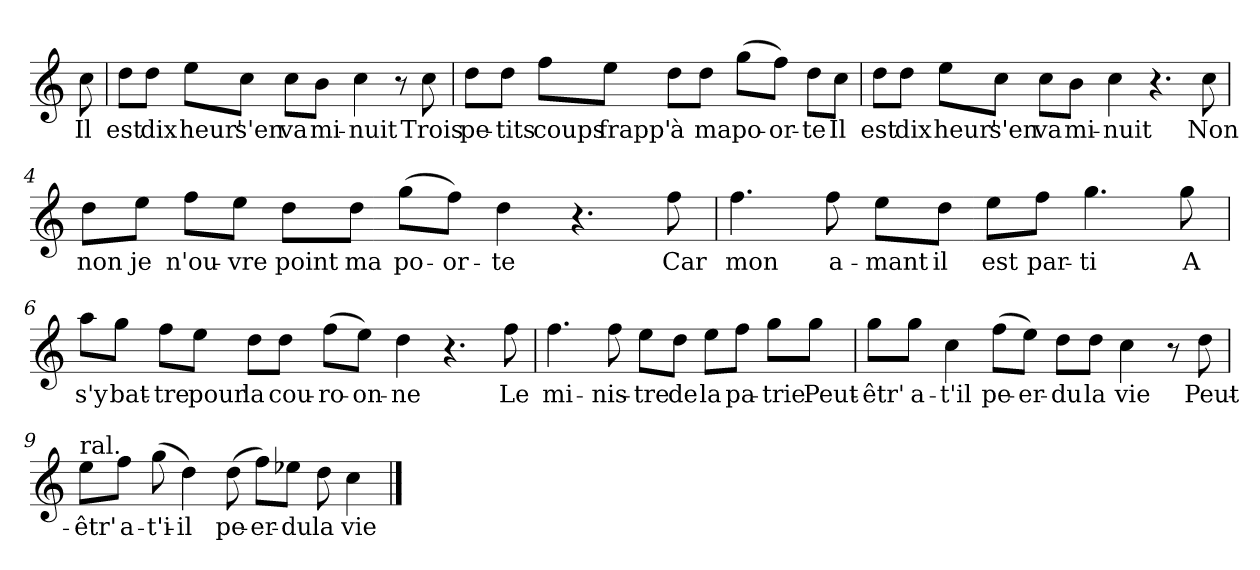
**kern	**text
*part1	*part1
*staff1	*staff1
*clefG2	*
*k[]	*
*C:	*
=	=
!	!LO:LY:b
8cc\	Il
=1	=1
!	!LO:LY:b
8dd\L	est
!	!LO:LY:b
8dd\J	dix
!	!LO:LY:b
8ee\L	heur'
!	!LO:LY:b
8cc\J	s'en
!	!LO:LY:b
8cc\L	va
!	!LO:LY:b
8b\J	mi-
!	!LO:LY:b
4cc\	-nuit
8r	.
!	!LO:LY:b
8cc\	Trois
=2	=2
!	!LO:LY:b
8dd\L	pe-
!	!LO:LY:b
8dd\J	-tits
!	!LO:LY:b
8ff\L	coups
!	!LO:LY:b
8ee\J	frapp'
!	!LO:LY:b
8dd\L	à
!	!LO:LY:b
8dd\J	ma
!	!LO:LY:b
(>8gg\L	po-
!	!LO:LY:b
8ff\J)	-or-
!	!LO:LY:b
8dd\L	-te
!	!LO:LY:b
8cc\J	Il
!!LO:LB:g=z
=3	=3
!	!LO:LY:b
8dd\L	est
!	!LO:LY:b
8dd\J	dix
!	!LO:LY:b
8ee\L	heur'
!	!LO:LY:b
8cc\J	s'en
!	!LO:LY:b
8cc\L	va
!	!LO:LY:b
8b\J	mi-
!	!LO:LY:b
4cc\	-nuit
4.r	.
!	!LO:LY:b
8cc\	Non
=4	=4
!	!LO:LY:b
8dd\L	non
!	!LO:LY:b
8ee\J	je
!	!LO:LY:b
8ff\L	n'ou-
!	!LO:LY:b
8ee\J	-vre
!	!LO:LY:b
8dd\L	point
!	!LO:LY:b
8dd\J	ma
!	!LO:LY:b
(>8gg\L	po-
!	!LO:LY:b
8ff\J)	-or-
!	!LO:LY:b
4dd\	-te
4.r	.
!	!LO:LY:b
8ff\	Car
!!LO:LB:g=z
=5	=5
!	!LO:LY:b
4.ff\	mon
!	!LO:LY:b
8ff\	a-
!	!LO:LY:b
8ee\L	-mant
!	!LO:LY:b
8dd\J	il
!	!LO:LY:b
8ee\L	est
!	!LO:LY:b
8ff\J	par-
!	!LO:LY:b
4.gg\	-ti
!	!LO:LY:b
8gg\	A
=6	=6
!	!LO:LY:b
8aa\L	s'y
!	!LO:LY:b
8gg\J	bat-
!	!LO:LY:b
8ff\L	-tre
!	!LO:LY:b
8ee\J	pour
!	!LO:LY:b
8dd\L	la
!	!LO:LY:b
8dd\J	cou-
!	!LO:LY:b
(>8ff\L	-ro-
!	!LO:LY:b
8ee\J)	-on-
!	!LO:LY:b
4dd\	-ne
4.r	.
!	!LO:LY:b
8ff\	Le
!!LO:LB:g=z
=7	=7
!	!LO:LY:b
4.ff\	mi-
!	!LO:LY:b
8ff\	-nis-
!	!LO:LY:b
8ee\L	-tre
!	!LO:LY:b
8dd\J	de
!	!LO:LY:b
8ee\L	la
!	!LO:LY:b
8ff\J	pa-
!	!LO:LY:b
8gg\L	-trie
!	!LO:LY:b
8gg\J	Peut-
=8	=8
!	!LO:LY:b
8gg\L	-êtr'
!	!LO:LY:b
8gg\J	a-
!	!LO:LY:b
4cc\	-t'il
!	!LO:LY:b
(>8ff\L	pe-
!	!LO:LY:b
8ee\J)	-er-
!	!LO:LY:b
8dd\L	-du
!	!LO:LY:b
8dd\J	la
!	!LO:LY:b
4cc\	vie
8r	.
!	!LO:LY:b
8dd\	Peut-
=9	=9
!LO:TX:a:t=ral.	!
!	!LO:LY:b
8ee\L	-êtr'
!	!LO:LY:b
8ff\J	a-
!	!LO:LY:b
(>8gg\	-t'i-
!	!LO:LY:b
4dd\)	-il
!	!LO:LY:b
(>8dd\	pe-
!	!LO:LY:b
8ff\L)	-er-
!	!LO:LY:b
8ee-X\J	-du
!	!LO:LY:b
8dd\	la
!	!LO:LY:b
4cc\	vie
==	==
*-	*-
